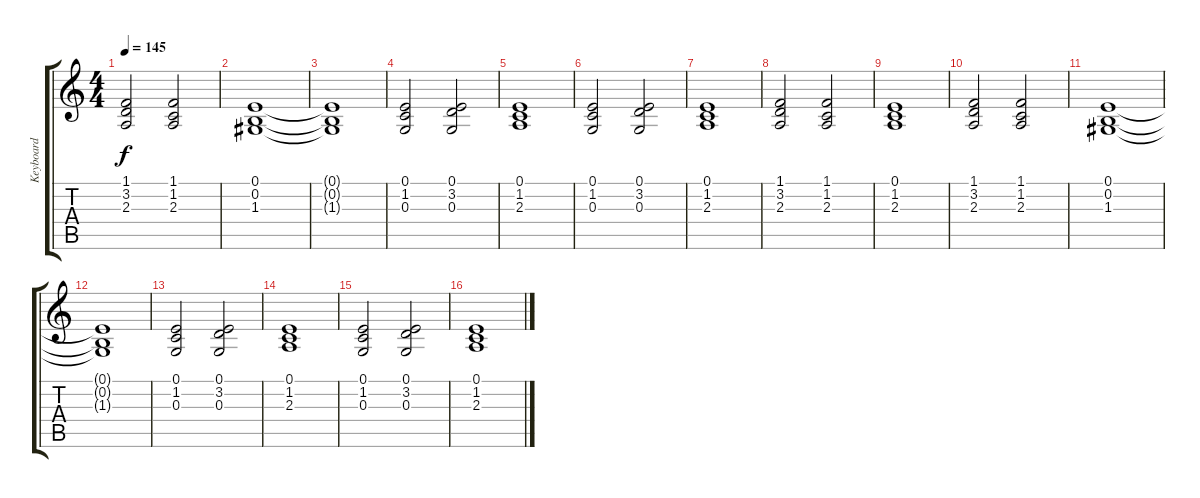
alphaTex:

\track ("Keyboard" "Keyboard") {instrument stringensemble2}
\staff {score tabs}
\tuning (E4 B3 G3 D3 A2 E2) {hide}
\ts (4 4)
\tempo 145
\clef g2
\ks c
(1.1 3.2 2.3).2{dy f} (1.1 1.2 2.3).2 |
(0.1 0.2 1.3).1 |
(0.1{t} 0.2{t} 1.3{t}).1 |
(0.1 1.2 0.3).2 (0.1 3.2 0.3).2 |
(0.1 1.2 2.3).1 |
(0.1 1.2 0.3).2 (0.1 3.2 0.3).2 |
(0.1 1.2 2.3).1 |
(1.1 3.2 2.3).2 (1.1 1.2 2.3).2 |
(0.1 1.2 2.3).1 |
(1.1 3.2 2.3).2 (1.1 1.2 2.3).2 |
(0.1 0.2 1.3).1 |
(0.1{t} 0.2{t} 1.3{t}).1 |
(0.1 1.2 0.3).2 (0.1 3.2 0.3).2 |
(0.1 1.2 2.3).1 |
(0.1 1.2 0.3).2 (0.1 3.2 0.3).2 |
(0.1 1.2 2.3).1
